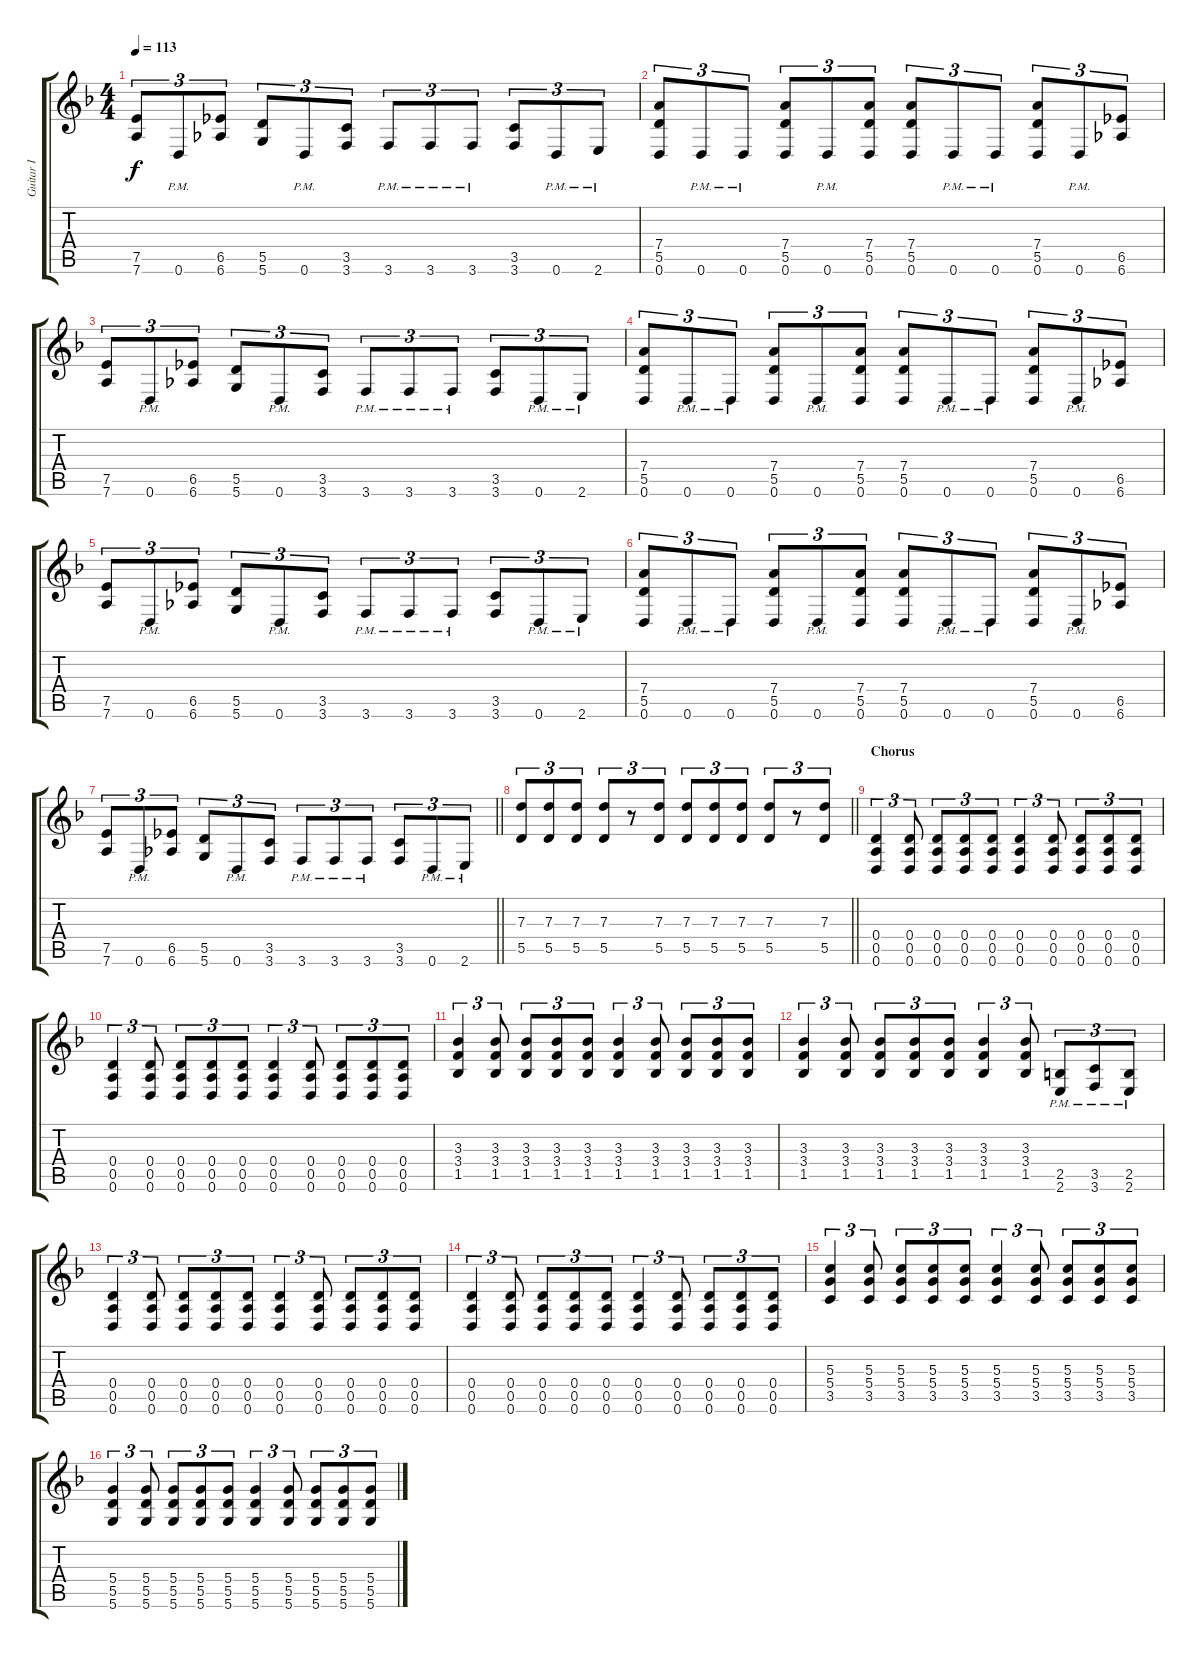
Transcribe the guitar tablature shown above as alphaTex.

\track ("Guitar I" "Guitar I") {instrument distortionguitar}
\staff {score tabs}
\tuning (E4 B3 G3 D3 A2 D2) {hide}
\ts (4 4)
\tempo 113
\clef g2
\ks dminor
(7.5 7.6).8{tu (3 2) dy f} 0.6{pm}.8{tu (3 2)} (6.5 6.6).8{tu (3 2)} (5.5 5.6).8{tu (3 2)} 0.6{pm}.8{tu (3 2)} (3.5 3.6).8{tu (3 2)} 3.6{pm}.8{tu (3 2)} 3.6{pm}.8{tu (3 2)} 3.6{pm}.8{tu (3 2)} (3.5 3.6).8{tu (3 2)} 0.6{pm}.8{tu (3 2)} 2.6{pm}.8{tu (3 2)} |
(7.4 5.5 0.6).8{tu (3 2)} 0.6{pm}.8{tu (3 2)} 0.6{pm}.8{tu (3 2)} (7.4 5.5 0.6).8{tu (3 2)} 0.6{pm}.8{tu (3 2)} (7.4 5.5 0.6).8{tu (3 2)} (7.4 5.5 0.6).8{tu (3 2)} 0.6{pm}.8{tu (3 2)} 0.6{pm}.8{tu (3 2)} (7.4 5.5 0.6).8{tu (3 2)} 0.6{pm}.8{tu (3 2)} (6.5 6.6).8{tu (3 2)} |
(7.5 7.6).8{tu (3 2)} 0.6{pm}.8{tu (3 2)} (6.5 6.6).8{tu (3 2)} (5.5 5.6).8{tu (3 2)} 0.6{pm}.8{tu (3 2)} (3.5 3.6).8{tu (3 2)} 3.6{pm}.8{tu (3 2)} 3.6{pm}.8{tu (3 2)} 3.6{pm}.8{tu (3 2)} (3.5 3.6).8{tu (3 2)} 0.6{pm}.8{tu (3 2)} 2.6{pm}.8{tu (3 2)} |
(7.4 5.5 0.6).8{tu (3 2)} 0.6{pm}.8{tu (3 2)} 0.6{pm}.8{tu (3 2)} (7.4 5.5 0.6).8{tu (3 2)} 0.6{pm}.8{tu (3 2)} (7.4 5.5 0.6).8{tu (3 2)} (7.4 5.5 0.6).8{tu (3 2)} 0.6{pm}.8{tu (3 2)} 0.6{pm}.8{tu (3 2)} (7.4 5.5 0.6).8{tu (3 2)} 0.6{pm}.8{tu (3 2)} (6.5 6.6).8{tu (3 2)} |
(7.5 7.6).8{tu (3 2)} 0.6{pm}.8{tu (3 2)} (6.5 6.6).8{tu (3 2)} (5.5 5.6).8{tu (3 2)} 0.6{pm}.8{tu (3 2)} (3.5 3.6).8{tu (3 2)} 3.6{pm}.8{tu (3 2)} 3.6{pm}.8{tu (3 2)} 3.6{pm}.8{tu (3 2)} (3.5 3.6).8{tu (3 2)} 0.6{pm}.8{tu (3 2)} 2.6{pm}.8{tu (3 2)} |
(7.4 5.5 0.6).8{tu (3 2)} 0.6{pm}.8{tu (3 2)} 0.6{pm}.8{tu (3 2)} (7.4 5.5 0.6).8{tu (3 2)} 0.6{pm}.8{tu (3 2)} (7.4 5.5 0.6).8{tu (3 2)} (7.4 5.5 0.6).8{tu (3 2)} 0.6{pm}.8{tu (3 2)} 0.6{pm}.8{tu (3 2)} (7.4 5.5 0.6).8{tu (3 2)} 0.6{pm}.8{tu (3 2)} (6.5 6.6).8{tu (3 2)} |
\barLineRight lightlight
(7.5 7.6).8{tu (3 2)} 0.6{pm}.8{tu (3 2)} (6.5 6.6).8{tu (3 2)} (5.5 5.6).8{tu (3 2)} 0.6{pm}.8{tu (3 2)} (3.5 3.6).8{tu (3 2)} 3.6{pm}.8{tu (3 2)} 3.6{pm}.8{tu (3 2)} 3.6{pm}.8{tu (3 2)} (3.5 3.6).8{tu (3 2)} 0.6{pm}.8{tu (3 2)} 2.6{pm}.8{tu (3 2)} |
\barLineRight lightlight
(7.3 5.5).8{tu (3 2) volume 12} (7.3 5.5).8{tu (3 2)} (7.3 5.5).8{tu (3 2)} (7.3 5.5).8{tu (3 2)} r.8{tu (3 2)} (7.3 5.5).8{tu (3 2)} (7.3 5.5).8{tu (3 2)} (7.3 5.5).8{tu (3 2)} (7.3 5.5).8{tu (3 2)} (7.3 5.5).8{tu (3 2)} r.8{tu (3 2)} (7.3 5.5).8{tu (3 2)} |
\section ("" "Chorus")
(0.4 0.5 0.6).4{tu (3 2) volume 14} (0.4 0.5 0.6).8{tu (3 2)} (0.4 0.5 0.6).8{tu (3 2)} (0.4 0.5 0.6).8{tu (3 2)} (0.4 0.5 0.6).8{tu (3 2)} (0.4 0.5 0.6).4{tu (3 2)} (0.4 0.5 0.6).8{tu (3 2)} (0.4 0.5 0.6).8{tu (3 2)} (0.4 0.5 0.6).8{tu (3 2)} (0.4 0.5 0.6).8{tu (3 2)} |
(0.4 0.5 0.6).4{tu (3 2)} (0.4 0.5 0.6).8{tu (3 2)} (0.4 0.5 0.6).8{tu (3 2)} (0.4 0.5 0.6).8{tu (3 2)} (0.4 0.5 0.6).8{tu (3 2)} (0.4 0.5 0.6).4{tu (3 2)} (0.4 0.5 0.6).8{tu (3 2)} (0.4 0.5 0.6).8{tu (3 2)} (0.4 0.5 0.6).8{tu (3 2)} (0.4 0.5 0.6).8{tu (3 2)} |
(3.3 3.4 1.5).4{tu (3 2)} (3.3 3.4 1.5).8{tu (3 2)} (3.3 3.4 1.5).8{tu (3 2)} (3.3 3.4 1.5).8{tu (3 2)} (3.3 3.4 1.5).8{tu (3 2)} (3.3 3.4 1.5).4{tu (3 2)} (3.3 3.4 1.5).8{tu (3 2)} (3.3 3.4 1.5).8{tu (3 2)} (3.3 3.4 1.5).8{tu (3 2)} (3.3 3.4 1.5).8{tu (3 2)} |
(3.3 3.4 1.5).4{tu (3 2)} (3.3 3.4 1.5).8{tu (3 2)} (3.3 3.4 1.5).8{tu (3 2)} (3.3 3.4 1.5).8{tu (3 2)} (3.3 3.4 1.5).8{tu (3 2)} (3.3 3.4 1.5).4{tu (3 2)} (3.3 3.4 1.5).8{tu (3 2)} (2.5{pm} 2.6{pm}).8{tu (3 2)} (3.5{pm} 3.6{pm}).8{tu (3 2)} (2.5{pm} 2.6{pm}).8{tu (3 2)} |
(0.4 0.5 0.6).4{tu (3 2)} (0.4 0.5 0.6).8{tu (3 2)} (0.4 0.5 0.6).8{tu (3 2)} (0.4 0.5 0.6).8{tu (3 2)} (0.4 0.5 0.6).8{tu (3 2)} (0.4 0.5 0.6).4{tu (3 2)} (0.4 0.5 0.6).8{tu (3 2)} (0.4 0.5 0.6).8{tu (3 2)} (0.4 0.5 0.6).8{tu (3 2)} (0.4 0.5 0.6).8{tu (3 2)} |
(0.4 0.5 0.6).4{tu (3 2)} (0.4 0.5 0.6).8{tu (3 2)} (0.4 0.5 0.6).8{tu (3 2)} (0.4 0.5 0.6).8{tu (3 2)} (0.4 0.5 0.6).8{tu (3 2)} (0.4 0.5 0.6).4{tu (3 2)} (0.4 0.5 0.6).8{tu (3 2)} (0.4 0.5 0.6).8{tu (3 2)} (0.4 0.5 0.6).8{tu (3 2)} (0.4 0.5 0.6).8{tu (3 2)} |
(5.3 5.4 3.5).4{tu (3 2)} (5.3 5.4 3.5).8{tu (3 2)} (5.3 5.4 3.5).8{tu (3 2)} (5.3 5.4 3.5).8{tu (3 2)} (5.3 5.4 3.5).8{tu (3 2)} (5.3 5.4 3.5).4{tu (3 2)} (5.3 5.4 3.5).8{tu (3 2)} (5.3 5.4 3.5).8{tu (3 2)} (5.3 5.4 3.5).8{tu (3 2)} (5.3 5.4 3.5).8{tu (3 2)} |
(5.4 5.5 5.6).4{tu (3 2)} (5.4 5.5 5.6).8{tu (3 2)} (5.4 5.5 5.6).8{tu (3 2)} (5.4 5.5 5.6).8{tu (3 2)} (5.4 5.5 5.6).8{tu (3 2)} (5.4 5.5 5.6).4{tu (3 2)} (5.4 5.5 5.6).8{tu (3 2)} (5.4 5.5 5.6).8{tu (3 2)} (5.4 5.5 5.6).8{tu (3 2)} (5.4 5.5 5.6).8{tu (3 2)}
